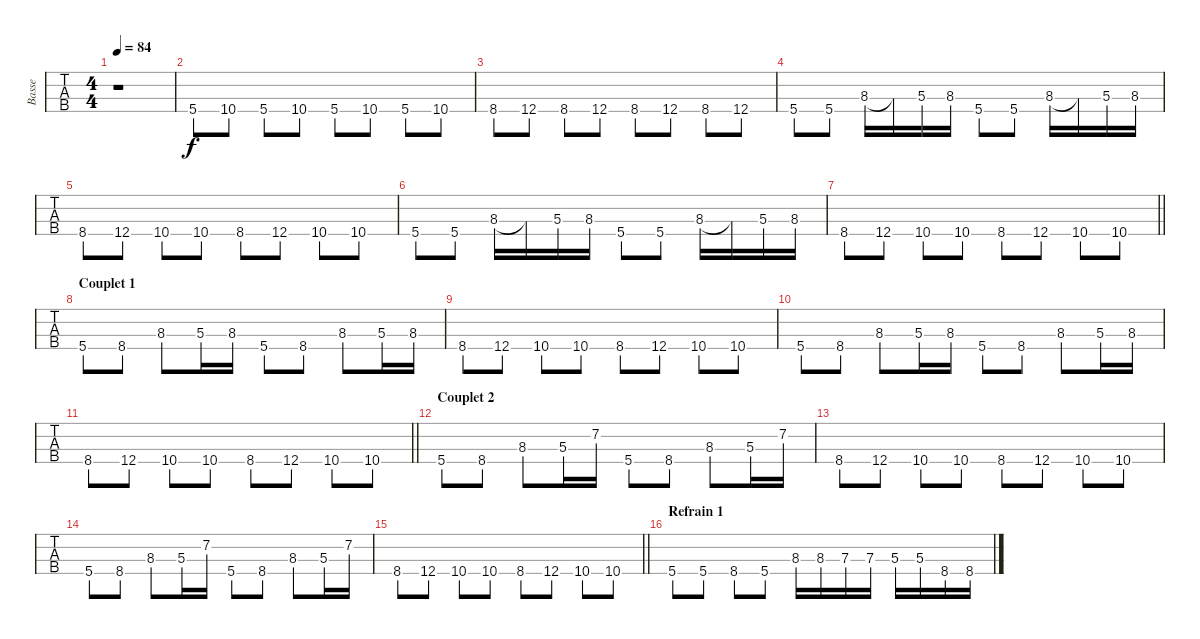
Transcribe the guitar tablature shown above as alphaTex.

\track ("Basse" "Basse") {instrument electricbassfinger}
\staff {tabs}
\tuning (G2 D2 A1 E1) {hide}
\ts (4 4)
\tempo 84
\clef f4
\ks c
r.1{dy f instrument electricbassfinger} |
5.4.8 10.4.8 5.4.8 10.4.8 5.4.8 10.4.8 5.4.8 10.4.8 |
8.4.8 12.4.8 8.4.8 12.4.8 8.4.8 12.4.8 8.4.8 12.4.8 |
5.4{st}.8 5.4{st}.8 8.3.16 8.3{t}.16 5.3.16 8.3.16 5.4{st}.8 5.4{st}.8 8.3.16 8.3{t}.16 5.3.16 8.3.16 |
8.4.8 12.4.8 10.4{st}.8 10.4{st}.8 8.4.8 12.4.8 10.4{st}.8 10.4{st}.8 |
5.4{st}.8 5.4{st}.8 8.3.16 8.3{t}.16 5.3.16 8.3.16 5.4{st}.8 5.4{st}.8 8.3.16 8.3{t}.16 5.3.16 8.3.16 |
\barLineRight lightlight
8.4.8 12.4.8 10.4{st}.8 10.4{st}.8 8.4.8 12.4.8 10.4{st}.8 10.4{st}.8 |
\section ("" "Couplet 1")
5.4.8 8.4.8 8.3.8 5.3.16 8.3.16 5.4.8 8.4.8 8.3.8 5.3.16 8.3.16 |
8.4.8 12.4.8 10.4{st}.8 10.4{st}.8 8.4.8 12.4.8 10.4{st}.8 10.4{st}.8 |
5.4.8 8.4.8 8.3.8 5.3.16 8.3.16 5.4.8 8.4.8 8.3.8 5.3.16 8.3.16 |
\barLineRight lightlight
8.4.8 12.4.8 10.4{st}.8 10.4{st}.8 8.4.8 12.4.8 10.4{st}.8 10.4{st}.8 |
\section ("" "Couplet 2")
5.4.8 8.4.8 8.3.8 5.3.16 7.2.16 5.4.8 8.4.8 8.3.8 5.3.16 7.2.16 |
8.4.8 12.4.8 10.4{st}.8 10.4{st}.8 8.4.8 12.4.8 10.4{st}.8 10.4{st}.8 |
5.4.8 8.4.8 8.3.8 5.3.16 7.2.16 5.4.8 8.4.8 8.3.8 5.3.16 7.2.16 |
\barLineRight lightlight
8.4.8 12.4.8 10.4{st}.8 10.4{st}.8 8.4.8 12.4.8 10.4{st}.8 10.4{st}.8 |
\section ("" "Refrain 1")
5.4.8 5.4.8 8.4.8 5.4.8 8.3.16 8.3.16 7.3.16 7.3.16 5.3.16 5.3.16 8.4.16 8.4.16
